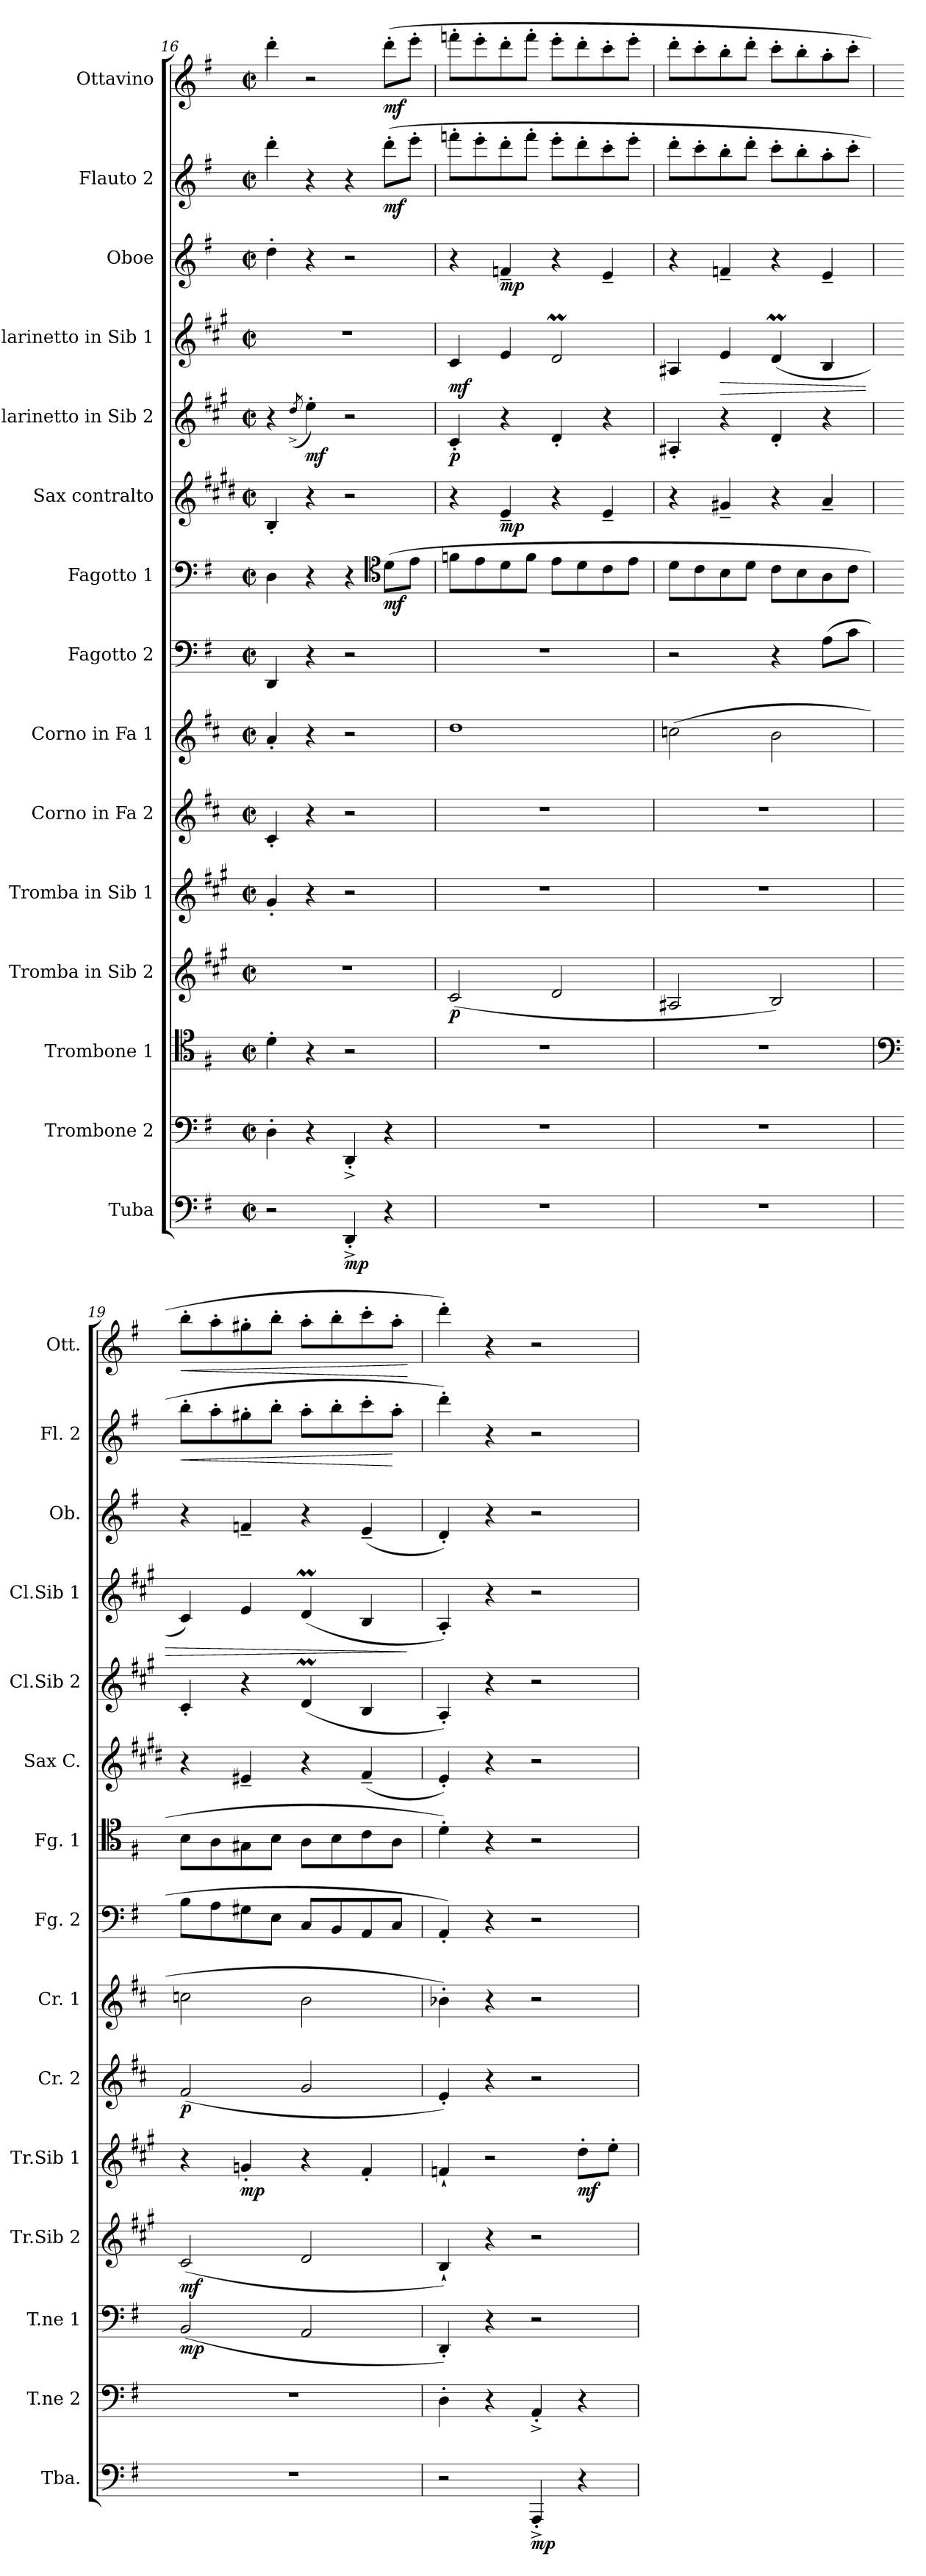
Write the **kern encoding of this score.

**kern	**dynam	**kern	**kern	**dynam	**kern	**dynam	**kern	**dynam	**kern	**dynam	**kern	**kern	**kern	**dynam	**kern	**dynam	**kern	**dynam	**kern	**dynam	**kern	**dynam	**kern	**dynam	**kern	**dynam
*part15	*part15	*part14	*part13	*part13	*part12	*part12	*part11	*part11	*part10	*part10	*part9	*part8	*part7	*part7	*part6	*part6	*part5	*part5	*part4	*part4	*part3	*part3	*part2	*part2	*part1	*part1
*staff15	*staff15	*staff14	*staff13	*staff13	*staff12	*staff12	*staff11	*staff11	*staff10	*staff10	*staff9	*staff8	*staff7	*staff7	*staff6	*staff6	*staff5	*staff5	*staff4	*staff4	*staff3	*staff3	*staff2	*staff2	*staff1	*staff1
*I"Tuba	*	*I"Trombone 2	*I"Trombone 1	*	*I"Tromba in Sib 2	*	*I"Tromba in Sib 1	*	*I"Corno in Fa 2	*	*I"Corno in Fa 1	*I"Fagotto 2	*I"Fagotto 1	*	*I"Sax contralto	*	*I"Clarinetto in Sib 2	*	*I"Clarinetto in Sib 1	*	*I"Oboe	*	*I"Flauto 2	*	*I"Ottavino	*
*I'Tba.	*	*I'T.ne 2	*I'T.ne 1	*	*I'Tr.Sib 2	*	*I'Tr.Sib 1	*	*I'Cr. 2	*	*I'Cr. 1	*I'Fg. 2	*I'Fg. 1	*	*I'Sax C.	*	*I'Cl.Sib 2	*	*I'Cl.Sib 1	*	*I'Ob.	*	*I'Fl. 2	*	*I'Ott.	*
*clefF4	*	*clefF4	*clefC4	*	*clefG2	*	*clefG2	*	*clefG2	*	*clefG2	*clefF4	*clefF4	*	*clefG2	*	*clefG2	*	*clefG2	*	*clefG2	*	*clefG2	*	*clefG2	*
*	*	*	*	*	*ITrd1c2	*	*ITrd1c2	*	*ITrd4c7	*	*ITrd4c7	*	*	*	*ITrd5c9	*	*ITrd1c2	*	*ITrd1c2	*	*	*	*	*	*	*
*k[f#]	*	*k[f#]	*k[f#]	*	*k[f#]	*	*k[f#]	*	*k[f#]	*	*k[f#]	*k[f#]	*k[f#]	*	*k[f#]	*	*k[f#]	*	*k[f#]	*	*k[f#]	*	*k[f#]	*	*k[f#]	*
*G:	*	*G:	*G:	*	*G:	*	*G:	*	*G:	*	*G:	*G:	*G:	*	*G:	*	*G:	*	*G:	*	*G:	*	*G:	*	*G:	*
*M2/2	*	*M2/2	*M2/2	*	*M2/2	*	*M2/2	*	*M2/2	*	*M2/2	*M2/2	*M2/2	*	*M2/2	*	*M2/2	*	*M2/2	*	*M2/2	*	*M2/2	*	*M2/2	*
*met(c|)	*	*met(c|)	*met(c|)	*	*met(c|)	*	*met(c|)	*	*met(c|)	*	*met(c|)	*met(c|)	*met(c|)	*	*met(c|)	*	*met(c|)	*	*met(c|)	*	*met(c|)	*	*met(c|)	*	*met(c|)	*
=16	=16	=16	=16	=16	=16	=16	=16	=16	=16	=16	=16	=16	=16	=16	=16	=16	=16	=16	=16	=16	=16	=16	=16	=16	=16	=16
2r	.	4D'\	4d'\	.	1r	.	4f#'/	.	4F#'/	.	4d'/	4DD/	4D\	.	4D'/	.	4r	.	1r	.	4dd'\	.	4ddd'\	.	4ddd'\	.
.	.	.	.	.	.	.	.	.	.	.	.	.	.	.	.	.	(8qcc^/	.	.	.	.	.	.	.	.	.
!	!	!	!	!	!	!	!	!	!	!	!	!	!	!	!	!	!	!LO:DY:b	!	!	!	!	!	!	!	!
.	.	4r	4r	.	.	.	4r	.	4r	.	4r	4r	4r	.	4r	.	4dd'\)	mf	.	.	4r	.	4r	.	2r	.
!	!LO:DY:b	!	!	!	!	!	!	!	!	!	!	!	!	!	!	!	!	!	!	!	!	!	!	!	!	!
4DD^'/	mp	4DD^'/	2r	.	.	.	2r	.	2r	.	2r	2r	4r	.	2r	.	2r	.	.	.	2r	.	4r	.	.	.
*	*	*	*	*	*	*	*	*	*	*	*	*	*clefC4	*	*	*	*	*	*	*	*	*	*	*	*	*
!	!	!	!	!	!	!	!	!	!	!	!	!	!	!LO:DY:b	!	!	!	!	!	!	!	!	!	!LO:DY:b	!	!LO:DY:b
4r	.	4r	.	.	.	.	.	.	.	.	.	.	(>8d\L	mf	.	.	.	.	.	.	.	.	(>8ddd'\L	mf	(>8ddd'\L	mf
.	.	.	.	.	.	.	.	.	.	.	.	.	8e\J	.	.	.	.	.	.	.	.	.	8eee'\J	.	8eee'\J	.
=17	=17	=17	=17	=17	=17	=17	=17	=17	=17	=17	=17	=17	=17	=17	=17	=17	=17	=17	=17	=17	=17	=17	=17	=17	=17	=17
!	!	!	!	!	!	!LO:DY:b	!	!	!	!	!	!	!	!	!	!	!	!LO:DY:b	!	!LO:DY:b	!	!	!	!	!	!
1r	.	1r	1r	.	(2B/	p	1r	.	1r	.	1g	1r	8fn\L	.	4r	.	4B'/	p	4B/	mf	4r	.	8fffn'\L	.	8fffn'\L	.
.	.	.	.	.	.	.	.	.	.	.	.	.	8e\	.	.	.	.	.	.	.	.	.	8eee'\	.	8eee'\	.
!	!	!	!	!	!	!	!	!	!	!	!	!	!	!	!	!LO:DY:b	!	!	!	!	!	!LO:DY:b	!	!	!	!
.	.	.	.	.	.	.	.	.	.	.	.	.	8d\	.	4G~/	mp	4r	.	4d/	.	4fn~/	mp	8ddd'\	.	8ddd'\	.
.	.	.	.	.	.	.	.	.	.	.	.	.	8f\J	.	.	.	.	.	.	.	.	.	8fff'\J	.	8fff'\J	.
.	.	.	.	.	2c/	.	.	.	.	.	.	.	8e\L	.	4r	.	4c'/	.	2cM/	.	4r	.	8eee'\L	.	8eee'\L	.
.	.	.	.	.	.	.	.	.	.	.	.	.	8d\	.	.	.	.	.	.	.	.	.	8ddd'\	.	8ddd'\	.
.	.	.	.	.	.	.	.	.	.	.	.	.	8c\	.	4G~/	.	4r	.	.	.	4e~/	.	8ccc'\	.	8ccc'\	.
.	.	.	.	.	.	.	.	.	.	.	.	.	8e\J	.	.	.	.	.	.	.	.	.	8eee'\J	.	8eee'\J	.
!!LO:PB:g=z
=18	=18	=18	=18	=18	=18	=18	=18	=18	=18	=18	=18	=18	=18	=18	=18	=18	=18	=18	=18	=18	=18	=18	=18	=18	=18	=18
1r	.	1r	1r	.	2G#X/	.	1r	.	1r	.	(>2fn\	2r	8d\L	.	4r	.	4G#X'/	.	4G#X/	.	4r	.	8ddd'\L	.	8ddd'\L	.
.	.	.	.	.	.	.	.	.	.	.	.	.	8c\	.	.	.	.	.	.	.	.	.	8ccc'\	.	8ccc'\	.
!	!	!	!	!	!	!	!	!	!	!	!	!	!	!	!	!	!	!	!	!LO:HP:b	!	!	!	!	!	!
.	.	.	.	.	.	.	.	.	.	.	.	.	8B\	.	4Bn~/	.	4r	.	4d/	>	4fn~/	.	8bb'\	.	8bb'\	.
.	.	.	.	.	.	.	.	.	.	.	.	.	8d\J	.	.	.	.	.	.	.	.	.	8ddd'\J	.	8ddd'\J	.
.	.	.	.	.	2A/)	.	.	.	.	.	2e\	4r	8c\L	.	4r	.	4c'/	.	(4cM/	.	4r	.	8ccc'\L	.	8ccc'\L	.
.	.	.	.	.	.	.	.	.	.	.	.	.	8B\	.	.	.	.	.	.	.	.	.	8bb'\	.	8bb'\	.
.	.	.	.	.	.	.	.	.	.	.	.	(>8A\L	8A\	.	4c~/	.	4r	.	4A/	.	4e~/	.	8aa'\	.	8aa'\	.
.	.	.	.	.	.	.	.	.	.	.	.	8c\J	8c\J	.	.	.	.	.	.	.	.	.	8ccc'\J	.	8ccc'\J	.
=19	=19	=19	=19	=19	=19	=19	=19	=19	=19	=19	=19	=19	=19	=19	=19	=19	=19	=19	=19	=19	=19	=19	=19	=19	=19	=19
*	*	*	*clefF4	*	*	*	*	*	*	*	*	*	*	*	*	*	*	*	*	*	*	*	*	*	*	*
!	!	!	!	!LO:DY:b	!	!LO:DY:b	!	!	!	!LO:DY:b	!	!	!	!	!	!	!	!	!	!	!	!	!	!LO:HP:b	!	!LO:HP:b
1r	.	1r	(2BB/	mp	(2B/	mf	4r	.	(2B/	p	2fn\	8B\L	8B\L	.	4r	.	4B'/	.	4B/)	.	4r	.	8bb'\L	<	8bb'\L	<
.	.	.	.	.	.	.	.	.	.	.	.	8A\	8A\	.	.	.	.	.	.	.	.	.	8aa'\	.	8aa'\	.
!	!	!	!	!	!	!	!	!LO:DY:b	!	!	!	!	!	!	!	!	!	!	!	!	!	!	!	!	!	!
.	.	.	.	.	.	.	4fn'/	mp	.	.	.	8G#X\	8G#X\	.	4G#X~/	.	4r	.	4d/	.	4fn~/	.	8gg#X'\	.	8gg#X'\	.
.	.	.	.	.	.	.	.	.	.	.	.	8E\J	8B\J	.	.	.	.	.	.	.	.	.	8bb'\J	.	8bb'\J	.
.	.	.	2AA/	.	2c/	.	4r	.	2c/	.	2e\	8C/L	8A\L	.	4r	.	(>4cM/	.	(>4cM/	.	4r	.	8aa'\L	.	8aa'\L	.
.	.	.	.	.	.	.	.	.	.	.	.	8BB/	8B\	.	.	.	.	.	.	.	.	.	8bb'\	.	8bb'\	.
.	.	.	.	.	.	.	4e'/	.	.	.	.	8AA/	8c\	.	(4A~/	.	4A/	.	4A/	.	(4e~/	.	8ccc'\	.	8ccc'\	.
.	.	.	.	.	.	.	.	.	.	.	.	8C/J	8A\J	.	.	.	.	.	.	.	.	.	8aa'\J	[	8aa'\J	.
.	.	.	.	.	.	.	.	.	.	.	.	.	.	.	.	.	.	.	.	]	.	.	.	.	.	[
=20	=20	=20	=20	=20	=20	=20	=20	=20	=20	=20	=20	=20	=20	=20	=20	=20	=20	=20	=20	=20	=20	=20	=20	=20	=20	=20
2r	.	4D'\	4DD'/)	.	4A`/)	.	4e-X`/	.	4A'/)	.	4e-X'\)	4AA'/)	4d'\)	.	4G'/)	.	4G'/)	.	4G'/)	.	4d'/)	.	4ddd'\)	.	4ddd'\)	.
.	.	4r	4r	.	4r	.	2r	.	4r	.	4r	4r	4r	.	4r	.	4r	.	4r	.	4r	.	4r	.	4r	.
!	!LO:DY:b	!	!	!	!	!	!	!	!	!	!	!	!	!	!	!	!	!	!	!	!	!	!	!	!	!
4AAA^'/	mp	4AA^'/	2r	.	2r	.	.	.	2r	.	2r	2r	2r	.	2r	.	2r	.	2r	.	2r	.	2r	.	2r	.
!	!	!	!	!	!	!	!	!LO:DY:b	!	!	!	!	!	!	!	!	!	!	!	!	!	!	!	!	!	!
4r	.	4r	.	.	.	.	8cc'\L	mf	.	.	.	.	.	.	.	.	.	.	.	.	.	.	.	.	.	.
.	.	.	.	.	.	.	8dd'\J	.	.	.	.	.	.	.	.	.	.	.	.	.	.	.	.	.	.	.
=	=	=	=	=	=	=	=	=	=	=	=	=	=	=	=	=	=	=	=	=	=	=	=	=	=	=
*-	*-	*-	*-	*-	*-	*-	*-	*-	*-	*-	*-	*-	*-	*-	*-	*-	*-	*-	*-	*-	*-	*-	*-	*-	*-	*-
